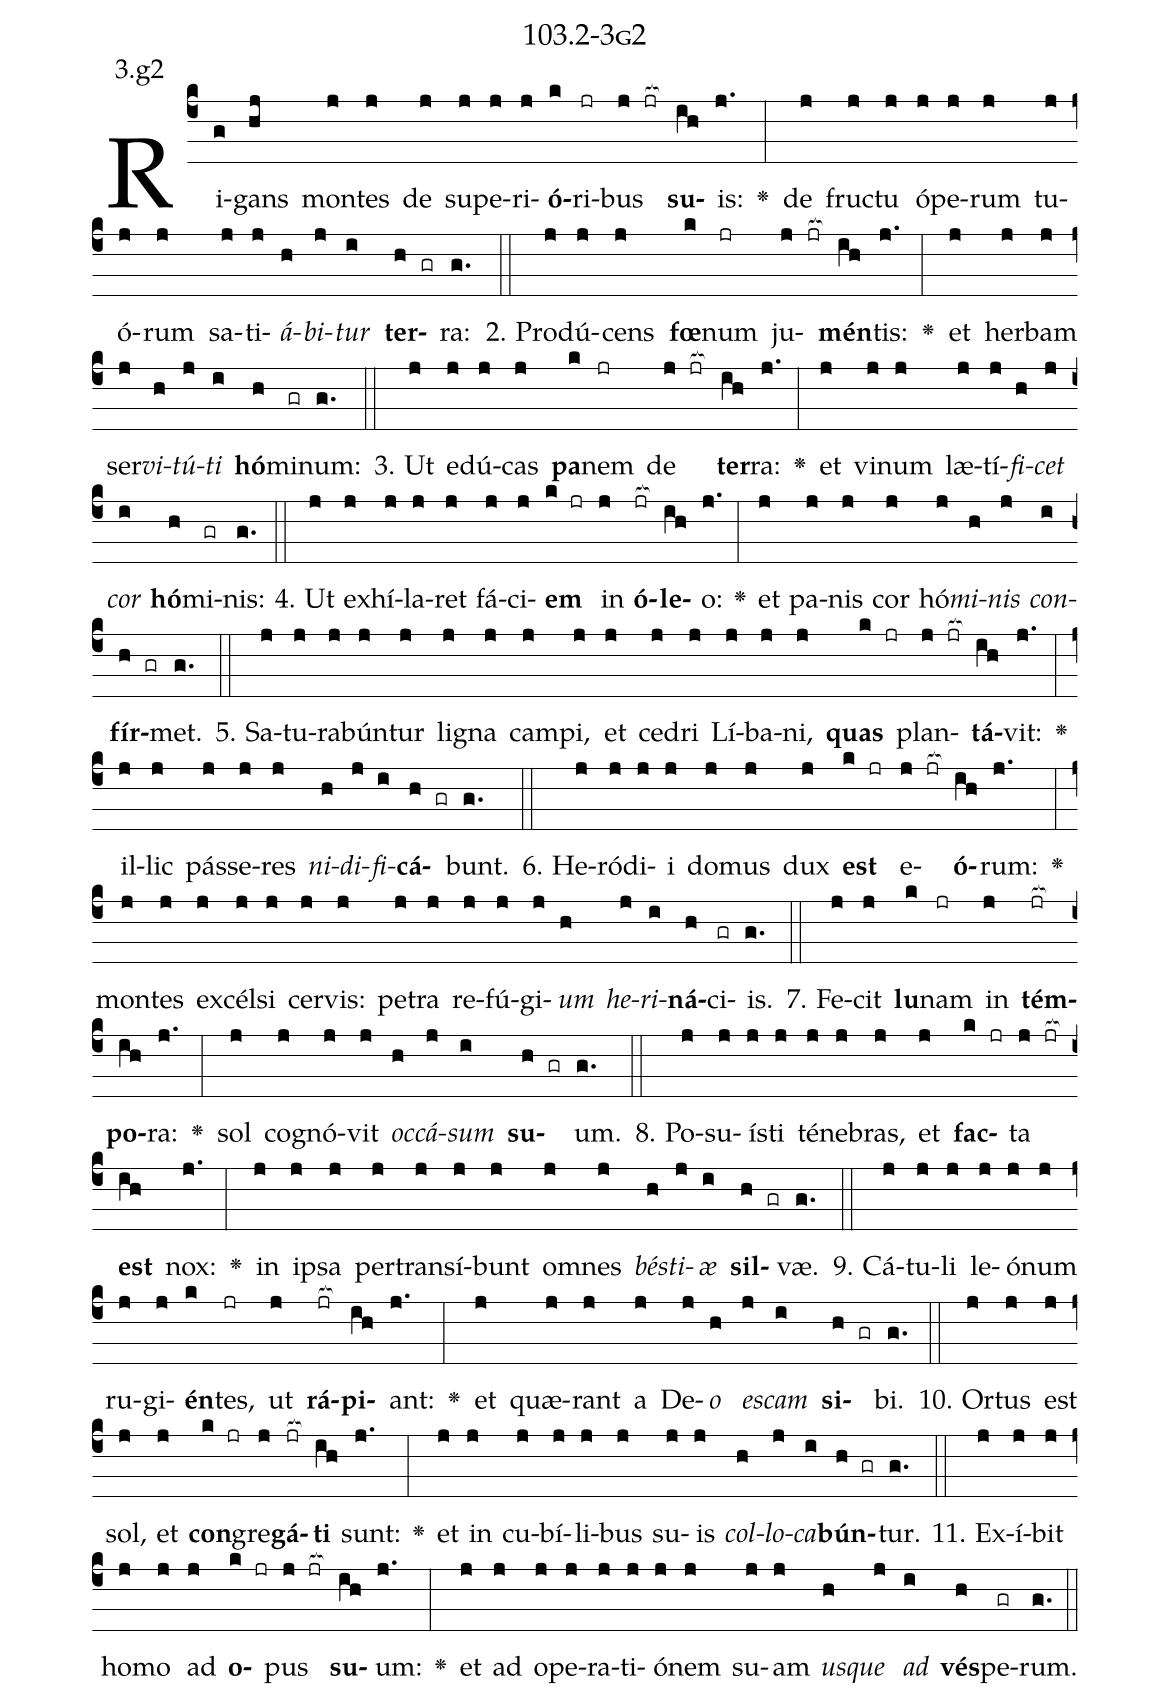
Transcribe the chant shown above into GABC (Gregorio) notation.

name: 103.2-3g2;
annotation: 3.g2;
%%
(c4)Ri(g)gans(hj) mon(j)tes(j) de(j) su(j)pe(j)ri(j)<b>ó</b>(k)ri(jr)bus(j jr[ocb:1{]) <b>su</b>(ih[ocb:0}])is:(j.) <v>\greheightstar</v>(:) de(j) fruc(j)tu(j) ó(j)pe(j)rum(j) tu(j)ó(j)rum(j) sa(j)ti(j)<i>á</i>(h)<i>bi</i>(j)<i>tur</i>(i) <b>ter</b>(h gr)ra:(g.) (::)
2. Pro(j)dú(j)cens(j) <b>fœ</b>(k)num(jr) ju(j jr[ocb:1{])<b>mén</b>(ih[ocb:0}])tis:(j.) <v>\greheightstar</v>(:) et(j) her(j)bam(j) ser(j)<i>vi</i>(h)<i>tú</i>(j)<i>ti</i>(i) <b>hó</b>(h)mi(gr)num:(g.) (::)
3. Ut(j) e(j)dú(j)cas(j) <b>pa</b>(k)nem(jr) de(j jr[ocb:1{]) <b>ter</b>(ih[ocb:0}])ra:(j.) <v>\greheightstar</v>(:) et(j) vi(j)num(j) læ(j)tí(j)<i>fi</i>(h)<i>cet</i>(j) <i>cor</i>(i) <b>hó</b>(h)mi(gr)nis:(g.) (::)
4. Ut(j) ex(j)hí(j)la(j)ret(j) fá(j)ci(j)<b>em</b>(k jr) in(j) <b>ó</b>(jr[ocb:1{])<b>le</b>(ih[ocb:0}])o:(j.) <v>\greheightstar</v>(:) et(j) pa(j)nis(j) cor(j) hó(j)<i>mi</i>(h)<i>nis</i>(j) <i>con</i>(i)<b>fír</b>(h gr)met.(g.) (::)
5. Sa(j)tu(j)ra(j)bún(j)tur(j) li(j)gna(j) cam(j)pi,(j) et(j) ce(j)dri(j) Lí(j)ba(j)ni,(j) <b>quas</b>(k jr) plan(j jr[ocb:1{])<b>tá</b>(ih[ocb:0}])vit:(j.) <v>\greheightstar</v>(:) il(j)lic(j) pás(j)se(j)res(j) <i>ni</i>(h)<i>di</i>(j)<i>fi</i>(i)<b>cá</b>(h gr)bunt.(g.) (::)
6. He(j)ró(j)di(j)i(j) do(j)mus(j) dux(j) <b>est</b>(k jr) e(j jr[ocb:1{])<b>ó</b>(ih[ocb:0}])rum:(j.) <v>\greheightstar</v>(:) mon(j)tes(j) ex(j)cél(j)si(j) cer(j)vis:(j) pe(j)tra(j) re(j)fú(j)gi(j)<i>um</i>(h) <i>he</i>(j)<i>ri</i>(i)<b>ná</b>(h)ci(gr)is.(g.) (::)
7. Fe(j)cit(j) <b>lu</b>(k)nam(jr) in(j) <b>tém</b>(jr[ocb:1{])<b>po</b>(ih[ocb:0}])ra:(j.) <v>\greheightstar</v>(:) sol(j) co(j)gnó(j)vit(j) <i>oc</i>(h)<i>cá</i>(j)<i>sum</i>(i) <b>su</b>(h gr)um.(g.) (::)
8. Po(j)su(j)ís(j)ti(j) té(j)ne(j)bras,(j) et(j) <b>fac</b>(k jr)ta(j jr[ocb:1{]) <b>est</b>(ih[ocb:0}]) nox:(j.) <v>\greheightstar</v>(:) in(j) ip(j)sa(j) per(j)trans(j)í(j)bunt(j) om(j)nes(j) <i>bés</i>(h)<i>ti</i>(j)<i>æ</i>(i) <b>sil</b>(h gr)væ.(g.) (::)
9. Cá(j)tu(j)li(j) le(j)ó(j)num(j) ru(j)gi(j)<b>én</b>(k)tes,(jr) ut(j) <b>rá</b>(jr[ocb:1{])<b>pi</b>(ih[ocb:0}])ant:(j.) <v>\greheightstar</v>(:) et(j) quæ(j)rant(j) a(j) De(j)<i>o</i>(h) <i>es</i>(j)<i>cam</i>(i) <b>si</b>(h gr)bi.(g.) (::)
10. Or(j)tus(j) est(j) sol,(j) et(j) <b>con</b>(k jr)gre(j)<b>gá</b>(jr[ocb:1{])<b>ti</b>(ih[ocb:0}]) sunt:(j.) <v>\greheightstar</v>(:) et(j) in(j) cu(j)bí(j)li(j)bus(j) su(j)is(j) <i>col</i>(h)<i>lo</i>(j)<i>ca</i>(i)<b>bún</b>(h gr)tur.(g.) (::)
11. Ex(j)í(j)bit(j) ho(j)mo(j) ad(j) <b>o</b>(k jr)pus(j jr[ocb:1{]) <b>su</b>(ih[ocb:0}])um:(j.) <v>\greheightstar</v>(:) et(j) ad(j) o(j)pe(j)ra(j)ti(j)ó(j)nem(j) su(j)am(j) <i>us</i>(h)<i>que</i>(j) <i>ad</i>(i) <b>vés</b>(h)pe(gr)rum.(g.) (::)
